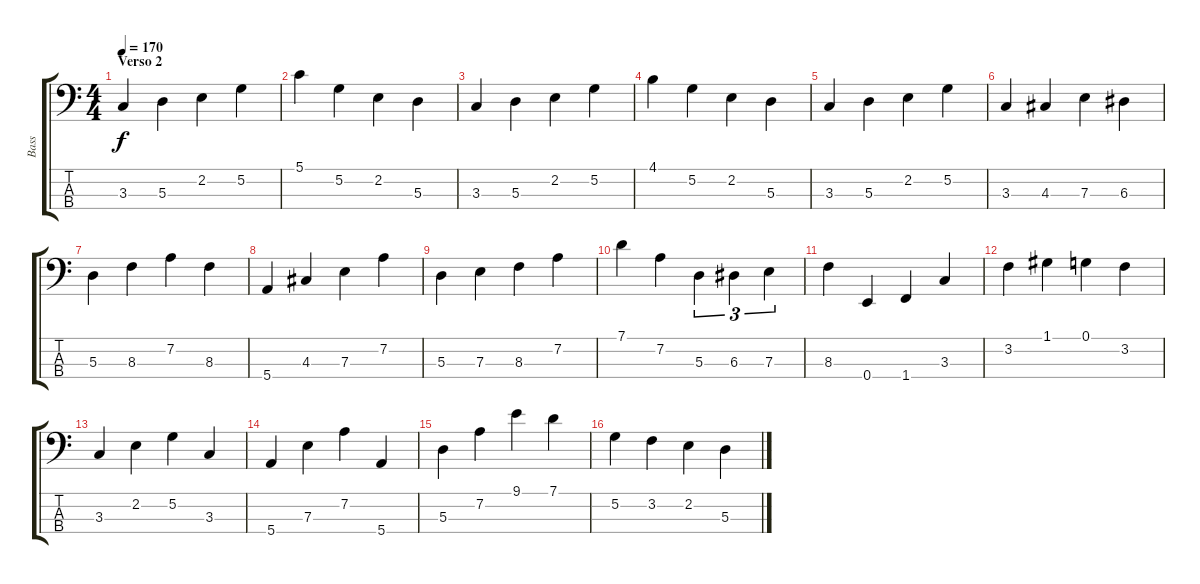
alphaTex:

\track ("Bass" "Bass") {instrument electricbassfinger}
\staff {score tabs}
\tuning (G2 D2 A1 E1) {hide}
\ts (4 4)
\section ("" "Verso 2")
\tempo 170
\clef f4
\ks c
3.3.4{dy f} 5.3.4 2.2.4 5.2.4 |
5.1.4 5.2.4 2.2.4 5.3.4 |
3.3.4 5.3.4 2.2.4 5.2.4 |
4.1.4 5.2.4 2.2.4 5.3.4 |
3.3.4 5.3.4 2.2.4 5.2.4 |
3.3.4 4.3.4 7.3.4 6.3.4 |
5.3.4 8.3.4 7.2.4 8.3.4 |
5.4.4 4.3.4 7.3.4 7.2.4 |
5.3.4 7.3.4 8.3.4 7.2.4 |
7.1.4 7.2.4 5.3.4{tu (3 2)} 6.3.4{tu (3 2)} 7.3.4{tu (3 2)} |
8.3.4 0.4.4 1.4.4 3.3.4 |
3.2.4 1.1.4 0.1.4 3.2.4 |
3.3.4 2.2.4 5.2.4 3.3.4 |
5.4.4 7.3.4 7.2.4 5.4.4 |
5.3.4 7.2.4 9.1.4 7.1.4 |
5.2.4 3.2.4 2.2.4 5.3.4
